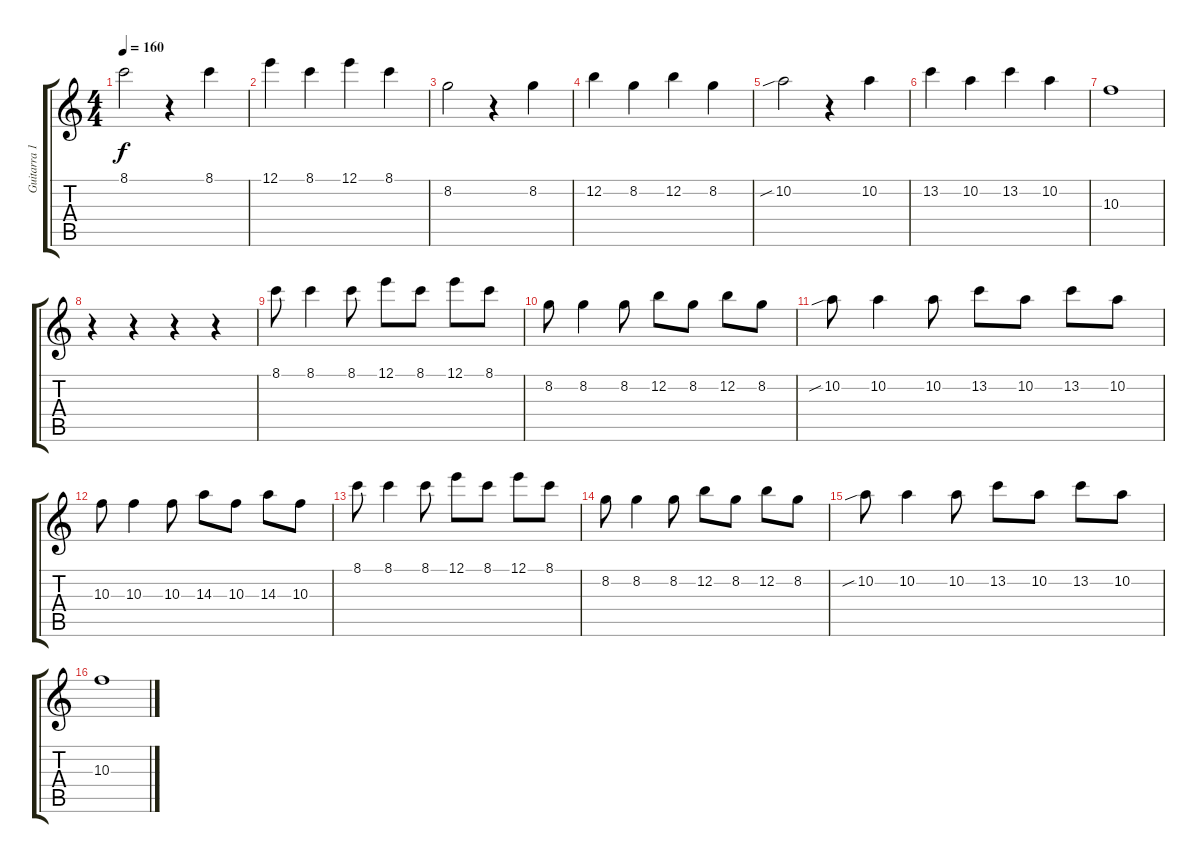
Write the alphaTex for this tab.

\track ("Guitarra 1" "Guitarra 1") {instrument overdrivenguitar}
\staff {score tabs}
\tuning (E4 B3 G3 D3 A2 E2) {hide}
\ts (4 4)
\tempo 160
\clef g2
\ks c
8.1.2{dy f} r.4 8.1.4 |
12.1.4 8.1.4 12.1.4 8.1.4 |
8.2.2 r.4 8.2.4 |
12.2.4 8.2.4 12.2.4 8.2.4 |
10.2{sib}.2 r.4 10.2.4 |
13.2.4 10.2.4 13.2.4 10.2.4 |
10.3.1 |
r.4 r.4 r.4 r.4 |
8.1.8 8.1.4 8.1.8 12.1.8 8.1.8 12.1.8 8.1.8 |
8.2.8 8.2.4 8.2.8 12.2.8 8.2.8 12.2.8 8.2.8 |
10.2{sib}.8 10.2.4 10.2.8 13.2.8 10.2.8 13.2.8 10.2.8 |
10.3.8 10.3.4 10.3.8 14.3.8 10.3.8 14.3.8 10.3.8 |
8.1.8 8.1.4 8.1.8 12.1.8 8.1.8 12.1.8 8.1.8 |
8.2.8 8.2.4 8.2.8 12.2.8 8.2.8 12.2.8 8.2.8 |
10.2{sib}.8 10.2.4 10.2.8 13.2.8 10.2.8 13.2.8 10.2.8 |
10.3.1
